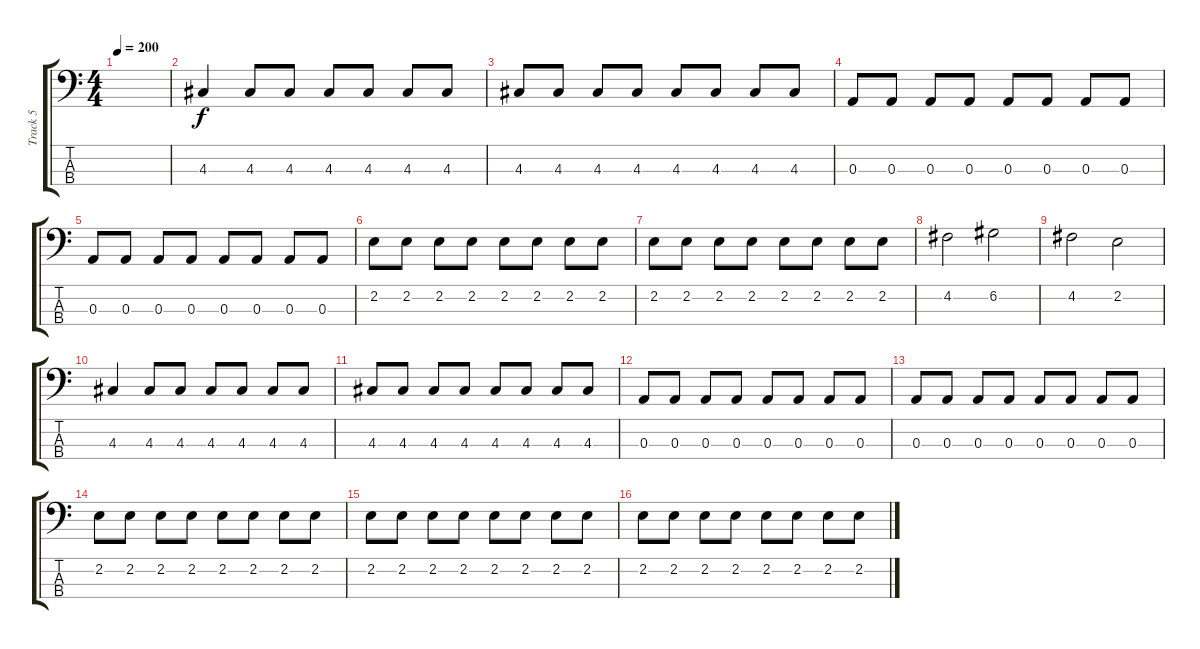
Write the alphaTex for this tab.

\track ("Track 5" "Track 5") {instrument electricbassfinger}
\staff {score tabs}
\tuning (G2 D2 A1 E1) {hide}
\ts (4 4)
\tempo 200
\clef f4
\ks c
|
4.3.4 4.3.8 4.3.8 4.3.8 4.3.8 4.3.8 4.3.8 |
4.3.8 4.3.8 4.3.8 4.3.8 4.3.8 4.3.8 4.3.8 4.3.8 |
0.3.8 0.3.8 0.3.8 0.3.8 0.3.8 0.3.8 0.3.8 0.3.8 |
0.3.8 0.3.8 0.3.8 0.3.8 0.3.8 0.3.8 0.3.8 0.3.8 |
2.2.8 2.2.8 2.2.8 2.2.8 2.2.8 2.2.8 2.2.8 2.2.8 |
2.2.8 2.2.8 2.2.8 2.2.8 2.2.8 2.2.8 2.2.8 2.2.8 |
4.2.2 6.2.2 |
4.2.2 2.2.2 |
4.3.4 4.3.8 4.3.8 4.3.8 4.3.8 4.3.8 4.3.8 |
4.3.8 4.3.8 4.3.8 4.3.8 4.3.8 4.3.8 4.3.8 4.3.8 |
0.3.8 0.3.8 0.3.8 0.3.8 0.3.8 0.3.8 0.3.8 0.3.8 |
0.3.8 0.3.8 0.3.8 0.3.8 0.3.8 0.3.8 0.3.8 0.3.8 |
2.2.8 2.2.8 2.2.8 2.2.8 2.2.8 2.2.8 2.2.8 2.2.8 |
2.2.8 2.2.8 2.2.8 2.2.8 2.2.8 2.2.8 2.2.8 2.2.8 |
2.2.8 2.2.8 2.2.8 2.2.8 2.2.8 2.2.8 2.2.8 2.2.8
